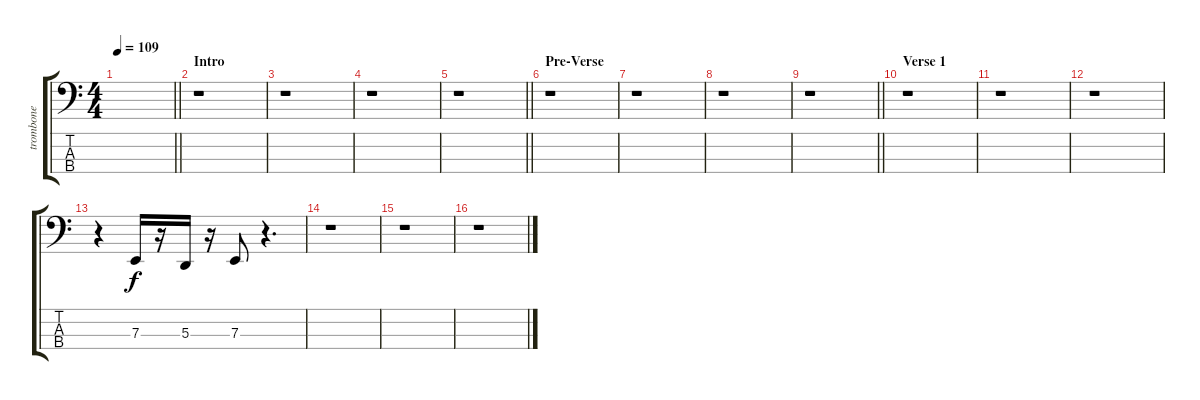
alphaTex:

\track ("trombone" "trombone") {instrument trombone}
\staff {score tabs}
\tuning (G2 D2 A1 E1) {hide}
\ts (4 4)
\tempo 109
\clef f4
\barLineRight lightlight
\ks c
|
\section ("" "Intro")
\ks aminor
r.1 |
r.1 |
r.1 |
\barLineRight lightlight
r.1 |
\section ("" "Pre-Verse")
r.1 |
r.1 |
r.1 |
\barLineRight lightlight
r.1 |
\section ("" "Verse 1")
r.1 |
r.1 |
r.1 |
r.4 7.3.16 r.16 5.3.16 r.16 7.3.8 r.4{d} |
r.1 |
r.1 |
r.1
